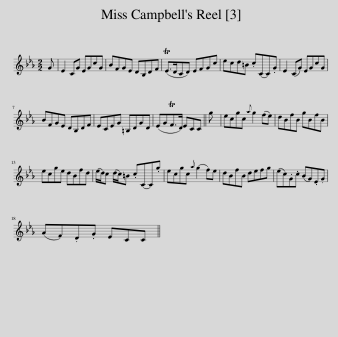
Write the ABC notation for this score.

X:1
L:1/8
M:2/2
I:linebreak $
K:Cmin
V:1 treble
V:1
 G | E2 CG EGcG | BFGE DB,DF | (TE>DCD) EFGc | ecd=B .c(CC).G | %5
 E2 (CG) EGcG |$ BFGE DB,DF | ECEG =B,DGD | (EGTF>D) ECC || g | %10
 ecgc{a} g2 (fe) | dBfB gBfB |$ ecge dBfd | (e/d/)c (d/c/)=B .c(CC).g | ecgc{a} (g2 f)e | %15
 dBfB defg | (ec).G.c (BG).E.G |$ (AF).D.G ECC || %18
